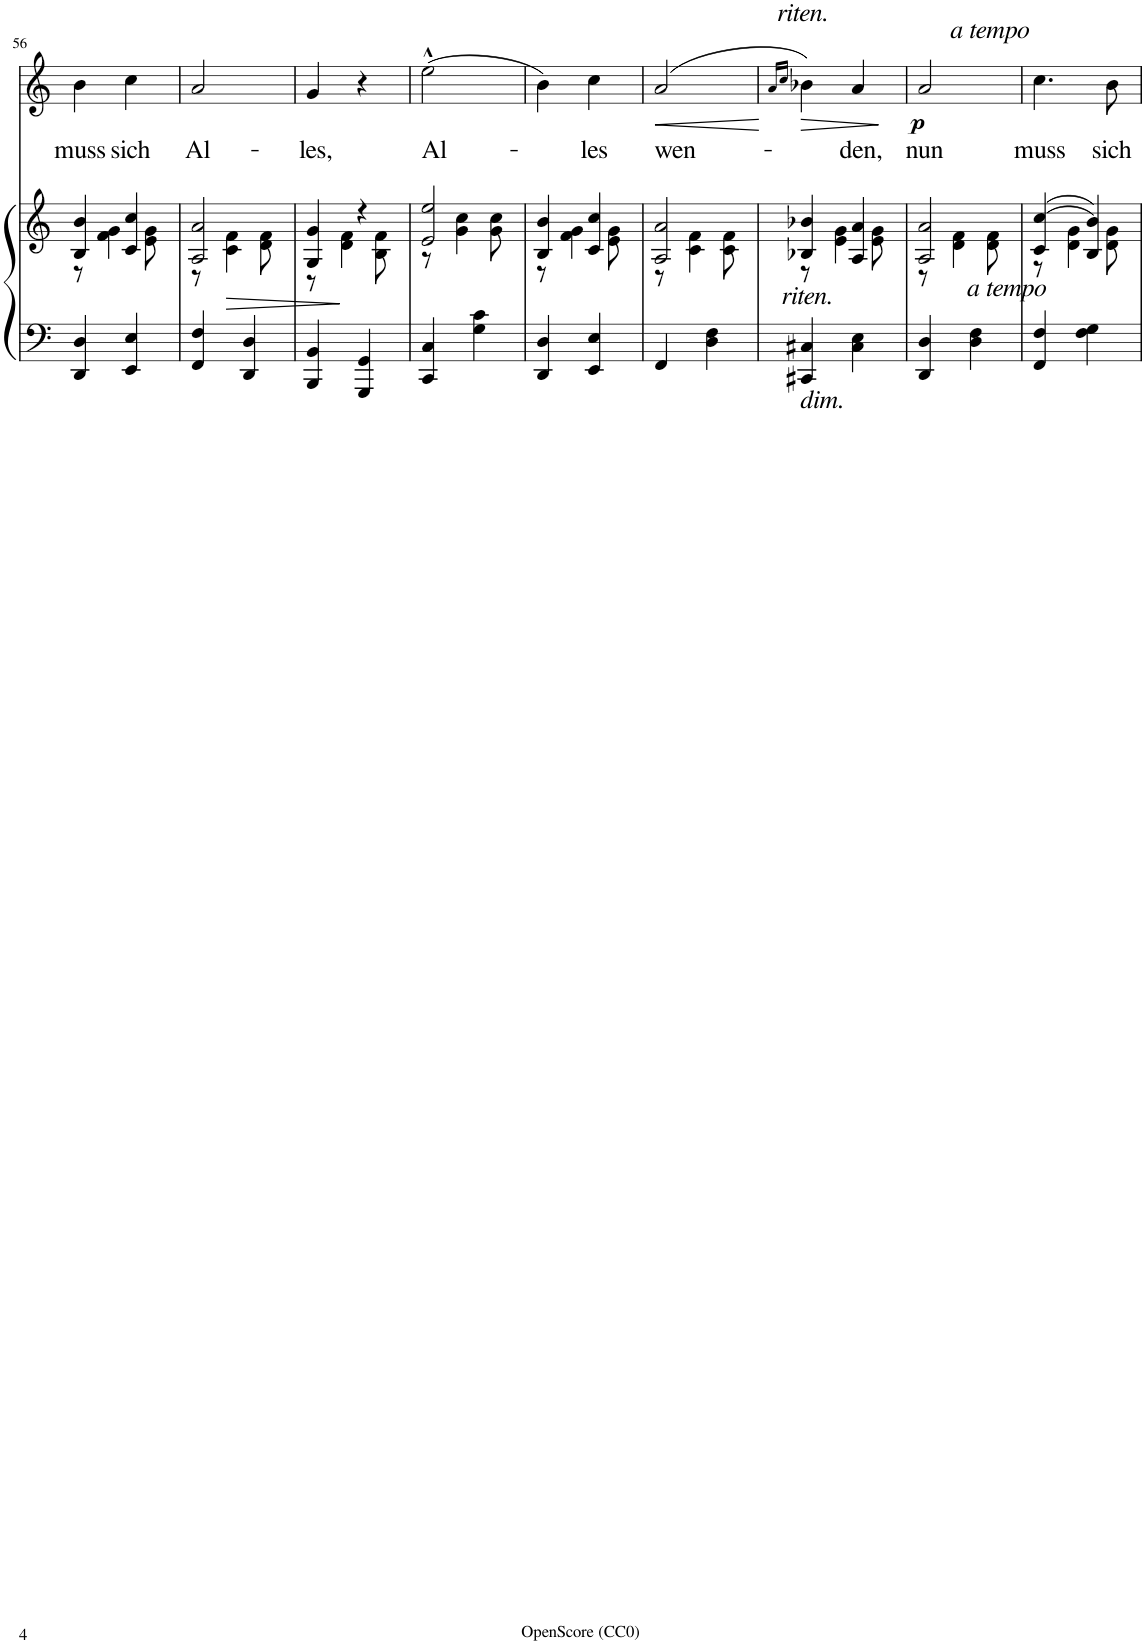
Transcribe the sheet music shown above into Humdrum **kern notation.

**kern	**kern	**dynam	**kern	**text	**dynam
*part2	*part2	*part2	*part1	*part1	*part1
*staff3	*staff2	*staff2/3	*staff1	*staff1	*staff1
*I"Pianoforte	*	*	*I"Voice	*	*
*I'Pno	*	*	*	*	*
!!LO:PB:g=z
*clefF4	*clefG2	*	*clefG2	*	*
*k[]	*k[]	*	*k[]	*	*
*M2/4	*M2/4	*	*M2/4	*	*
=56	=56	=56	=56	=56	=56
*	*^	*	*	*	*
!	!	!	!	!	!LO:LY:b	!
4DD/ 4D/	4B/ 4b/	8r	.	4b\	muss	.
.	.	4f\ 4g\	.	.	.	.
!	!	!	!	!	!LO:LY:b	!
4EE/ 4E/	4c/ 4cc/	.	.	4cc\	sich	.
.	.	8e\ 8g\	.	.	.	.
=57	=57	=57	=57	=57	=57	=57
!	!	!	!	!	!LO:LY:b	!
4FF/ 4F/	2A/ 2a/	8r	.	2a/	Al-	.
!	!	!	!LO:HP:b	!	!	!
.	.	4c\ 4f\	>	.	.	.
4DD/ 4D/	.	.	.	.	.	.
.	.	8d\ 8f\	.	.	.	.
=58	=58	=58	=58	=58	=58	=58
!	!	!	!	!	!LO:LY:b	!
4BBB/ 4BB/	4G/ 4g/	8r	.	4g/	-les,	.
.	.	4d\ 4f\	.	.	.	.
4GGG/ 4GG/	4r	.	]	4r	.	.
.	.	8B\ 8f\	.	.	.	.
=59	=59	=59	=59	=59	=59	=59
!	!	!	!	!	!LO:LY:b	!
4CC/ 4C/	2e/ 2ee/	8r	.	(2ee^^\	Al-	.
.	.	4g\ 4cc\	.	.	.	.
4G\ 4c\	.	.	.	.	.	.
.	.	8g\ 8cc\	.	.	.	.
=60	=60	=60	=60	=60	=60	=60
4DD/ 4D/	4B/ 4b/	8r	.	4b\)	.	.
.	.	4f\ 4g\	.	.	.	.
!	!	!	!	!	!LO:LY:b	!
4EE/ 4E/	4c/ 4cc/	.	.	4cc\	-les	.
.	.	8e\ 8g\	.	.	.	.
=61	=61	=61	=61	=61	=61	=61
!	!	!	!	!	!LO:LY:b	!LO:HP:b
4FF/	2A/ 2a/	8r	.	(2a/	wen-	<
.	.	4c\ 4f\	.	.	.	.
4D\ 4F\	.	.	.	.	.	.
.	.	8c\ 8f\	.	.	.	.
*	*v	*v	*	*	*	*
.	.	.	.	.	[
=62	=62	=62	=62	=62	=62
.	.	.	16qa/LL	.	.
.	.	.	16qcc/JJ	.	.
*	*^	*	*	*	*
!	!	!	!	!LO:TX:a:i:t=riten.	!	!
!	!LO:TX:b:i:t=riten.	!	!	!	!	!
!LO:TX:b:i:t=dim.	!	!	!	!	!	!
4CC#X/ 4C#X/	4B-X/ 4b-X/	8r	.	4b-X\)	.	.
.	.	4e\ 4g\	.	.	.	.
!	!	!	!	!	!LO:LY:b	!
4C#\ 4E\	4A/ 4a/	.	.	4a/	-den,	.
.	.	8e\ 8g\	.	.	.	.
=63	=63	=63	=63	=63	=63	=63
!	!	!	!	!LO:TX:a:i:t=a tempo	!	!
!	!	!	!	!	!LO:LY:b	!LO:DY:b
4DD/ 4D/	2A/ 2a/	8r	.	2a/	nun	p
!	!	!LO:TX:b:i:t=a tempo	!	!	!	!
.	.	4d\ 4f\	.	.	.	.
4D\ 4F\	.	.	.	.	.	.
.	.	8d\ 8f\	.	.	.	.
=64	=64	=64	=64	=64	=64	=64
!	!	!	!	!	!LO:LY:b	!
4FF/ 4F/	((4c/ 4cc/	8r	.	4.cc\	muss	.
.	.	4d\ 4g\	.	.	.	.
4F\ 4G\	4B/ 4b/))	.	.	.	.	.
!	!	!	!	!	!LO:LY:b	!
.	.	8d\ 8g\	.	8b\	sich	.
*	*v	*v	*	*	*	*
=	=	=	=	=	=
*-	*-	*-	*-	*-	*-
